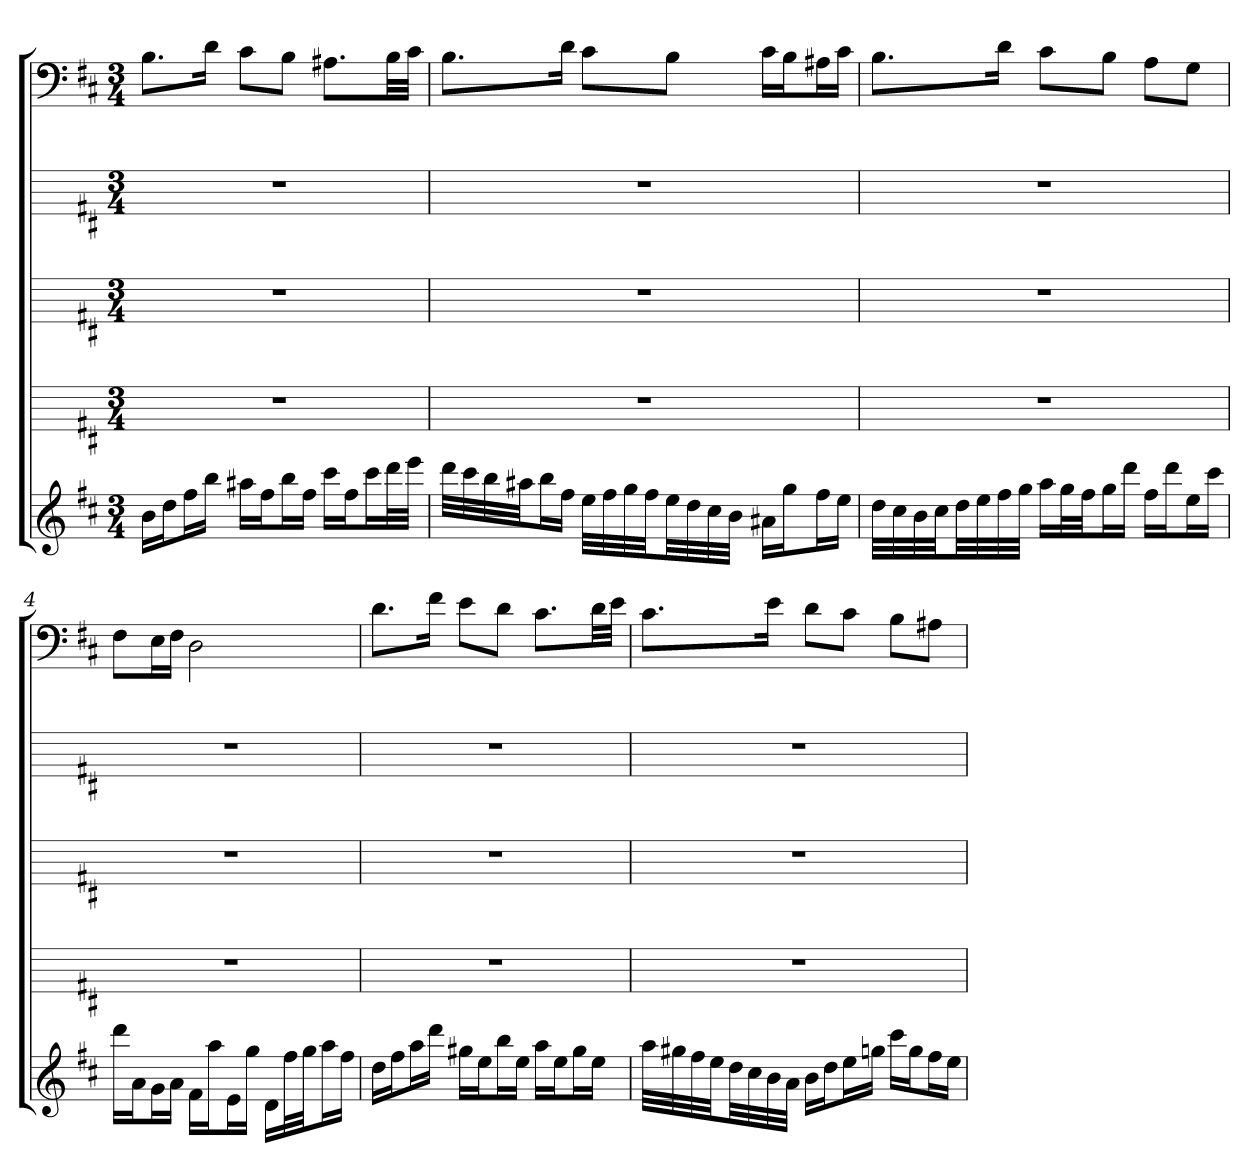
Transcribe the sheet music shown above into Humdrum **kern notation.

**kern	**kern	**kern	**kern	**kern
*part5	*part4	*part3	*part2	*part1
*staff5	*staff4	*staff3	*staff2	*staff1
*k[f#c#]	*k[f#c#]	*k[f#c#]	*k[f#c#]	*k[f#c#]
*b:	*b:	*b:	*b:	*b:
*M3/4	*M3/4	*M3/4	*M3/4	*M3/4
=1	=1	=1	=1	=1
16bLL	2.r	2.r	2.r	8.BL
16ddJ	.	.	.	.
16ff#L	.	.	.	.
16bbJJ	.	.	.	16dJk
16aa#XLL	.	.	.	8c#L
16ff#J	.	.	.	.
16bbL	.	.	.	8BJ
16ff#JJ	.	.	.	.
16ccc#LL	.	.	.	8.A#XL
16ff#J	.	.	.	.
16ccc#L	.	.	.	.
32dddL	.	.	.	32BLL
32eeeJJJ	.	.	.	32c#JJJ
=2	=2	=2	=2	=2
32dddLLL	2.r	2.r	2.r	8.BL
32ccc#	.	.	.	.
32bb	.	.	.	.
32aa#XJJ	.	.	.	.
16bbL	.	.	.	.
16ff#JJ	.	.	.	16dJk
32eeLLL	.	.	.	8c#L
32ff#	.	.	.	.
32gg	.	.	.	.
32ff#JJ	.	.	.	.
32eeLL	.	.	.	8BJ
32dd	.	.	.	.
32cc#	.	.	.	.
32bJJJ	.	.	.	.
16a#XLL	.	.	.	16c#LL
16ggJ	.	.	.	16BJ
16ff#L	.	.	.	16A#XL
16eeJJ	.	.	.	16c#JJ
=3	=3	=3	=3	=3
32ddLLL	2.r	2.r	2.r	8.BL
32cc#	.	.	.	.
32b	.	.	.	.
32cc#JJ	.	.	.	.
32ddLL	.	.	.	.
32ee	.	.	.	.
32ff#	.	.	.	16dJk
32ggJJJ	.	.	.	.
16aaLL	.	.	.	8c#L
32ggL	.	.	.	.
32ff#JJ	.	.	.	.
16ggL	.	.	.	8BJ
16dddJJ	.	.	.	.
16ff#LL	.	.	.	8AL
16dddJ	.	.	.	.
16eeL	.	.	.	8GJ
16ccc#JJ	.	.	.	.
=4	=4	=4	=4	=4
16dddLL	2.r	2.r	2.r	8F#L
16aJ	.	.	.	.
16gL	.	.	.	16EL
16aJJ	.	.	.	16F#JJ
16f#LL	.	.	.	2D
16aaJ	.	.	.	.
16eL	.	.	.	.
16ggJJ	.	.	.	.
16dLL	.	.	.	.
32ff#L	.	.	.	.
32ggJJ	.	.	.	.
16aaL	.	.	.	.
16ff#JJ	.	.	.	.
=5	=5	=5	=5	=5
16ddLL	2.r	2.r	2.r	8.dL
16ff#J	.	.	.	.
16aaL	.	.	.	.
16dddJJ	.	.	.	16f#Jk
16gg#XLL	.	.	.	8eL
16eeJ	.	.	.	.
16bbL	.	.	.	8dJ
16eeJJ	.	.	.	.
16aaLL	.	.	.	8.c#L
16eeJ	.	.	.	.
16gg#L	.	.	.	.
16eeJJ	.	.	.	32dLL
.	.	.	.	32eJJJ
=6	=6	=6	=6	=6
32aaLLL	2.r	2.r	2.r	8.c#L
32gg#X	.	.	.	.
32ff#	.	.	.	.
32eeJJ	.	.	.	.
32ddLL	.	.	.	.
32cc#	.	.	.	.
32b	.	.	.	16eJk
32aJJJ	.	.	.	.
16bLL	.	.	.	8dL
16ddJ	.	.	.	.
16eeL	.	.	.	8c#J
16ggnJJ	.	.	.	.
16ccc#LL	.	.	.	8BL
16ggJ	.	.	.	.
16ff#L	.	.	.	8A#XJ
16eeJJ	.	.	.	.
=	=	=	=	=
*-	*-	*-	*-	*-
